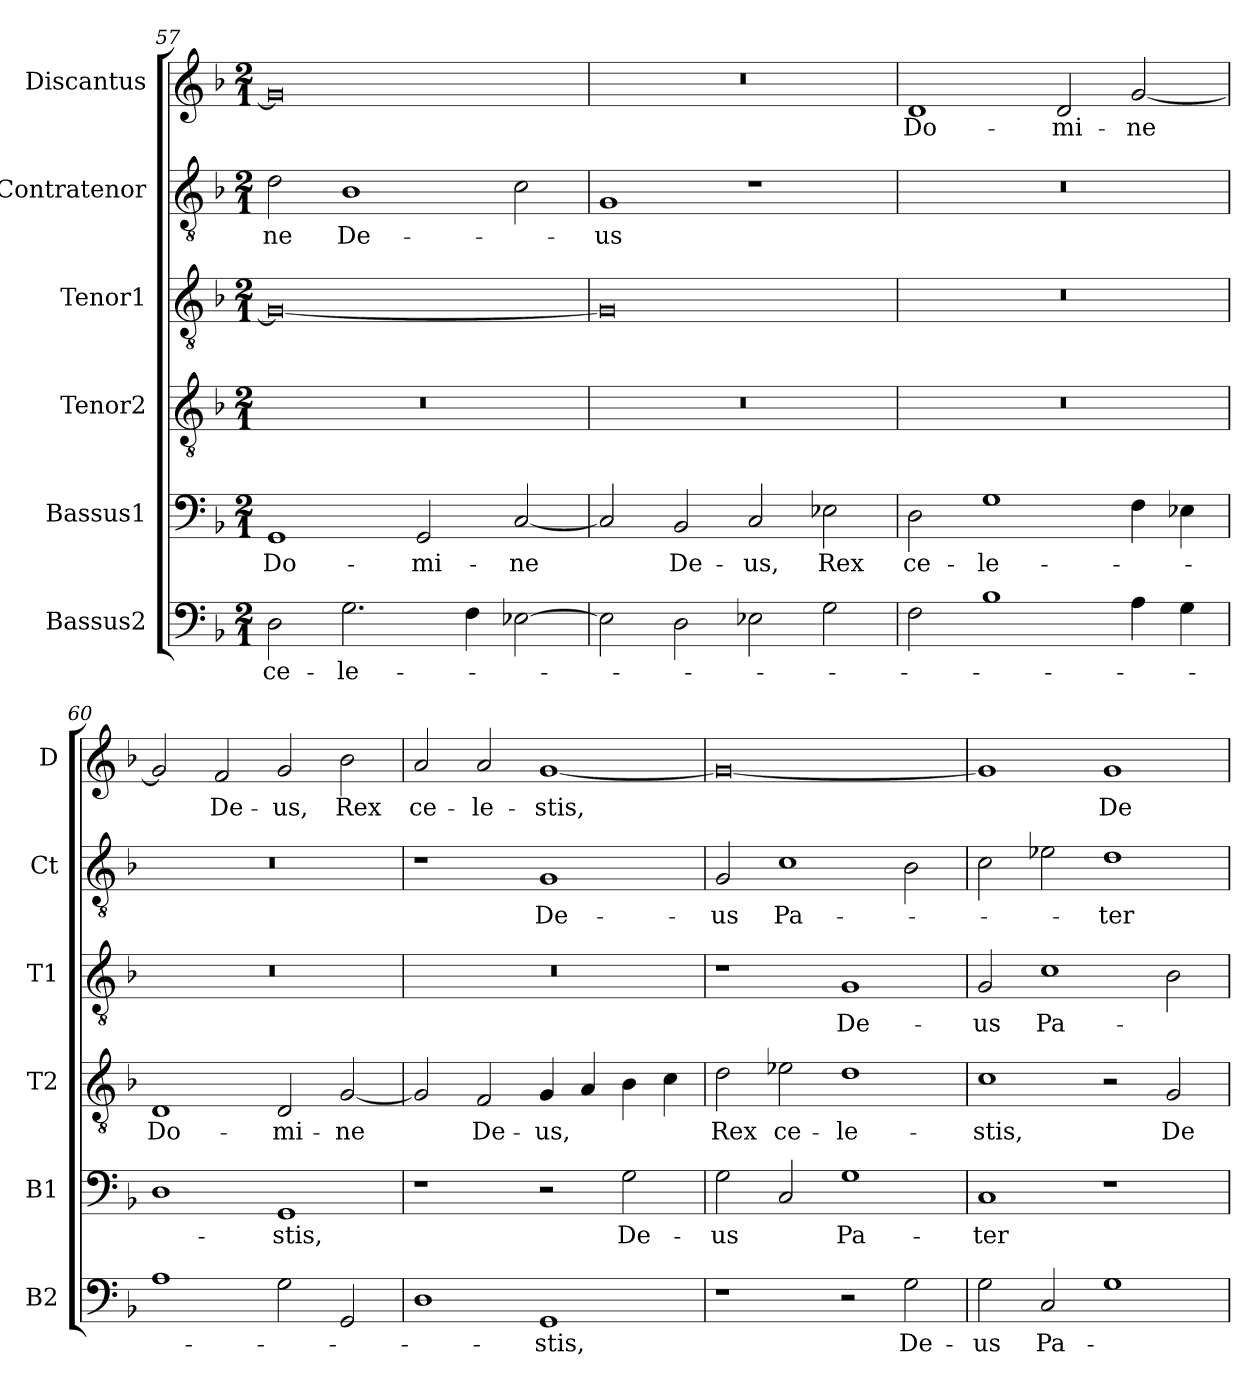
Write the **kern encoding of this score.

**kern	**text	**kern	**text	**kern	**text	**kern	**text	**kern	**text	**kern	**text
*part6	*part6	*part5	*part5	*part4	*part4	*part3	*part3	*part2	*part2	*part1	*part1
*staff6	*staff6	*staff5	*staff5	*staff4	*staff4	*staff3	*staff3	*staff2	*staff2	*staff1	*staff1
*I"Bassus2	*	*I"Bassus1	*	*I"Tenor2	*	*I"Tenor1	*	*I"Contratenor	*	*I"Discantus	*
*I'B2	*	*I'B1	*	*I'T2	*	*I'T1	*	*I'Ct	*	*I'D	*
*clefF4	*	*clefF4	*	*clefGv2	*	*clefGv2	*	*clefGv2	*	*clefG2	*
*k[b-]	*	*k[b-]	*	*k[b-]	*	*k[b-]	*	*k[b-]	*	*k[b-]	*
*M2/1	*	*M2/1	*	*M2/1	*	*M2/1	*	*M2/1	*	*M2/1	*
=57	=57	=57	=57	=57	=57	=57	=57	=57	=57	=57	=57
2D	ce-	1GG	Do-	0r	.	0G_	.	2d	-ne	0g]	.
2.G	-le-	.	.	.	.	.	.	1B-	De-	.	.
.	.	2GG	-mi-	.	.	.	.	.	.	.	.
4F	.	.	.	.	.	.	.	.	.	.	.
[2E-X	.	[2C	-ne	.	.	.	.	2c	.	.	.
=58	=58	=58	=58	=58	=58	=58	=58	=58	=58	=58	=58
2E-]	.	2C]	.	0r	.	0G]	.	1G	-us	0r	.
2D	.	2BB-	De-	.	.	.	.	.	.	.	.
2E-X	.	2C	-us,	.	.	.	.	1r	.	.	.
2G	.	2E-X	Rex	.	.	.	.	.	.	.	.
=59	=59	=59	=59	=59	=59	=59	=59	=59	=59	=59	=59
2F	.	2D	ce-	0r	.	0r	.	0r	.	1d	Do-
1B-	.	1G	-le-	.	.	.	.	.	.	.	.
.	.	.	.	.	.	.	.	.	.	2d	-mi-
4A	.	4F	.	.	.	.	.	.	.	[2g	-ne
4G	.	4E-X	.	.	.	.	.	.	.	.	.
=60	=60	=60	=60	=60	=60	=60	=60	=60	=60	=60	=60
1A	.	1D	.	1D	Do-	0r	.	0r	.	2g]	.
.	.	.	.	.	.	.	.	.	.	2f	De-
2G	.	1GG	-stis,	2D	-mi-	.	.	.	.	2g	-us,
2GG	.	.	.	[2G	-ne	.	.	.	.	2b-	Rex
=61	=61	=61	=61	=61	=61	=61	=61	=61	=61	=61	=61
1D	.	1r	.	2G]	.	0r	.	1r	.	2a	ce-
.	.	.	.	2F	De-	.	.	.	.	2a	-le-
1GG	-stis,	2r	.	4G	-us,	.	.	1G	De-	[1g	-stis,
.	.	.	.	4A	.	.	.	.	.	.	.
.	.	2G	De-	4B-	.	.	.	.	.	.	.
.	.	.	.	4c	.	.	.	.	.	.	.
=62	=62	=62	=62	=62	=62	=62	=62	=62	=62	=62	=62
1r	.	2G	-us	2d	Rex	1r	.	2G	-us	0g_	.
.	.	2C	.	2e-X	ce-	.	.	1c	Pa-	.	.
2r	.	1G	Pa-	1d	-le-	1G	De-	.	.	.	.
2G	De-	.	.	.	.	.	.	2B-	.	.	.
=63	=63	=63	=63	=63	=63	=63	=63	=63	=63	=63	=63
2G	-us	1C	-ter	1c	-stis,	2G	-us	2c	.	1g]	.
2C	Pa-	.	.	.	.	1c	Pa-	2e-X	.	.	.
1G	.	1r	.	2r	.	.	.	1d	-ter	1g	De-
.	.	.	.	2G	De-	2B-	.	.	.	.	.
=	=	=	=	=	=	=	=	=	=	=	=
*-	*-	*-	*-	*-	*-	*-	*-	*-	*-	*-	*-
